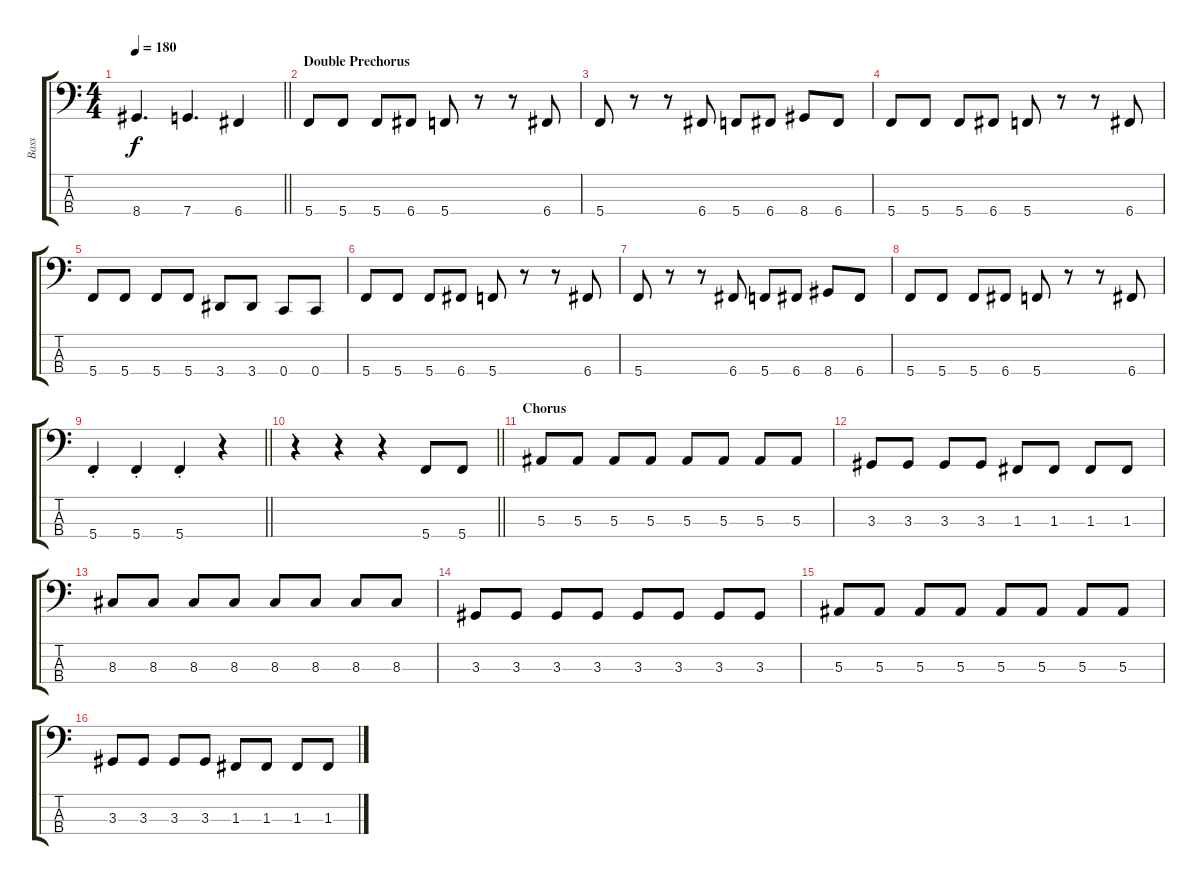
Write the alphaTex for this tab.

\track ("Bass" "Bass") {instrument electricbasspick}
\staff {score tabs}
\tuning (Eb2 Bb1 F1 C1) {hide}
\ts (4 4)
\tempo 180
\clef f4
\barLineRight lightlight
\ks c
8.4.4{d dy f} 7.4.4{d} 6.4.4 |
\section ("" "Double Prechorus")
5.4.8 5.4.8 5.4.8 6.4.8 5.4.8 r.8 r.8 6.4.8 |
5.4.8 r.8 r.8 6.4.8 5.4.8 6.4.8 8.4.8 6.4.8 |
5.4.8 5.4.8 5.4.8 6.4.8 5.4.8 r.8 r.8 6.4.8 |
5.4.8 5.4.8 5.4.8 5.4.8 3.4.8 3.4.8 0.4.8 0.4.8 |
5.4.8 5.4.8 5.4.8 6.4.8 5.4.8 r.8 r.8 6.4.8 |
5.4.8 r.8 r.8 6.4.8 5.4.8 6.4.8 8.4.8 6.4.8 |
5.4.8 5.4.8 5.4.8 6.4.8 5.4.8 r.8 r.8 6.4.8 |
\barLineRight lightlight
5.4{st}.4 5.4{st}.4 5.4{st}.4 r.4 |
\barLineRight lightlight
r.4 r.4 r.4 5.4.8 5.4.8 |
\section ("" "Chorus")
5.3.8 5.3.8 5.3.8 5.3.8 5.3.8 5.3.8 5.3.8 5.3.8 |
3.3.8 3.3.8 3.3.8 3.3.8 1.3.8 1.3.8 1.3.8 1.3.8 |
8.3.8 8.3.8 8.3.8 8.3.8 8.3.8 8.3.8 8.3.8 8.3.8 |
3.3.8 3.3.8 3.3.8 3.3.8 3.3.8 3.3.8 3.3.8 3.3.8 |
5.3.8 5.3.8 5.3.8 5.3.8 5.3.8 5.3.8 5.3.8 5.3.8 |
3.3.8 3.3.8 3.3.8 3.3.8 1.3.8 1.3.8 1.3.8 1.3.8
